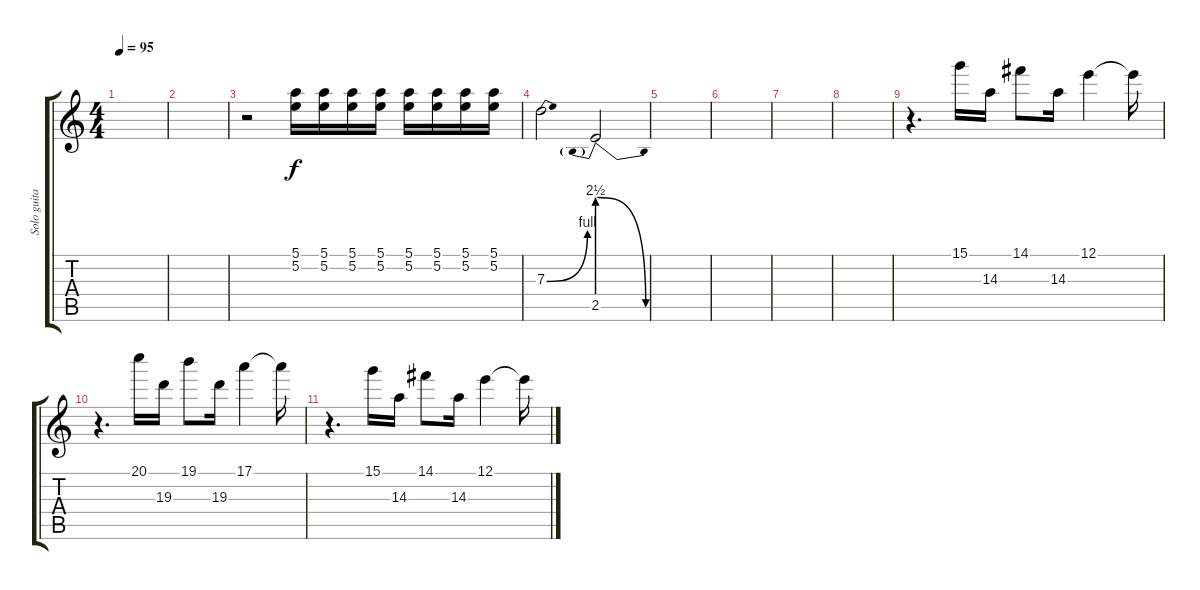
\track ("Solo guitar / riff" "Solo guita") {instrument distortionguitar}
\staff {score tabs}
\tuning (E4 B3 G3 D3 A2 E2) {hide}
\ts (4 4)
\tempo 95
\clef g2
\ks c
|
|
r.2 (5.1 5.2).16 (5.1 5.2).16 (5.1 5.2).16 (5.1 5.2).16 (5.1 5.2).16 (5.1 5.2).16 (5.1 5.2).16 (5.1 5.2).16 |
7.3{be (bend 0 0 60 4)}.2 2.5{be (prebendrelease 0 10 60 0)}.2 |
|
|
|
|
r.4{d} 15.1.16 14.3.16 14.1.8 14.3.16 12.1.4 12.1{t}.16 |
r.4{d} 20.1.16 19.3.16 19.1.8 19.3.16 17.1.4 17.1{t}.16 |
r.4{d} 15.1.16 14.3.16 14.1.8 14.3.16 12.1.4 12.1{t}.16
